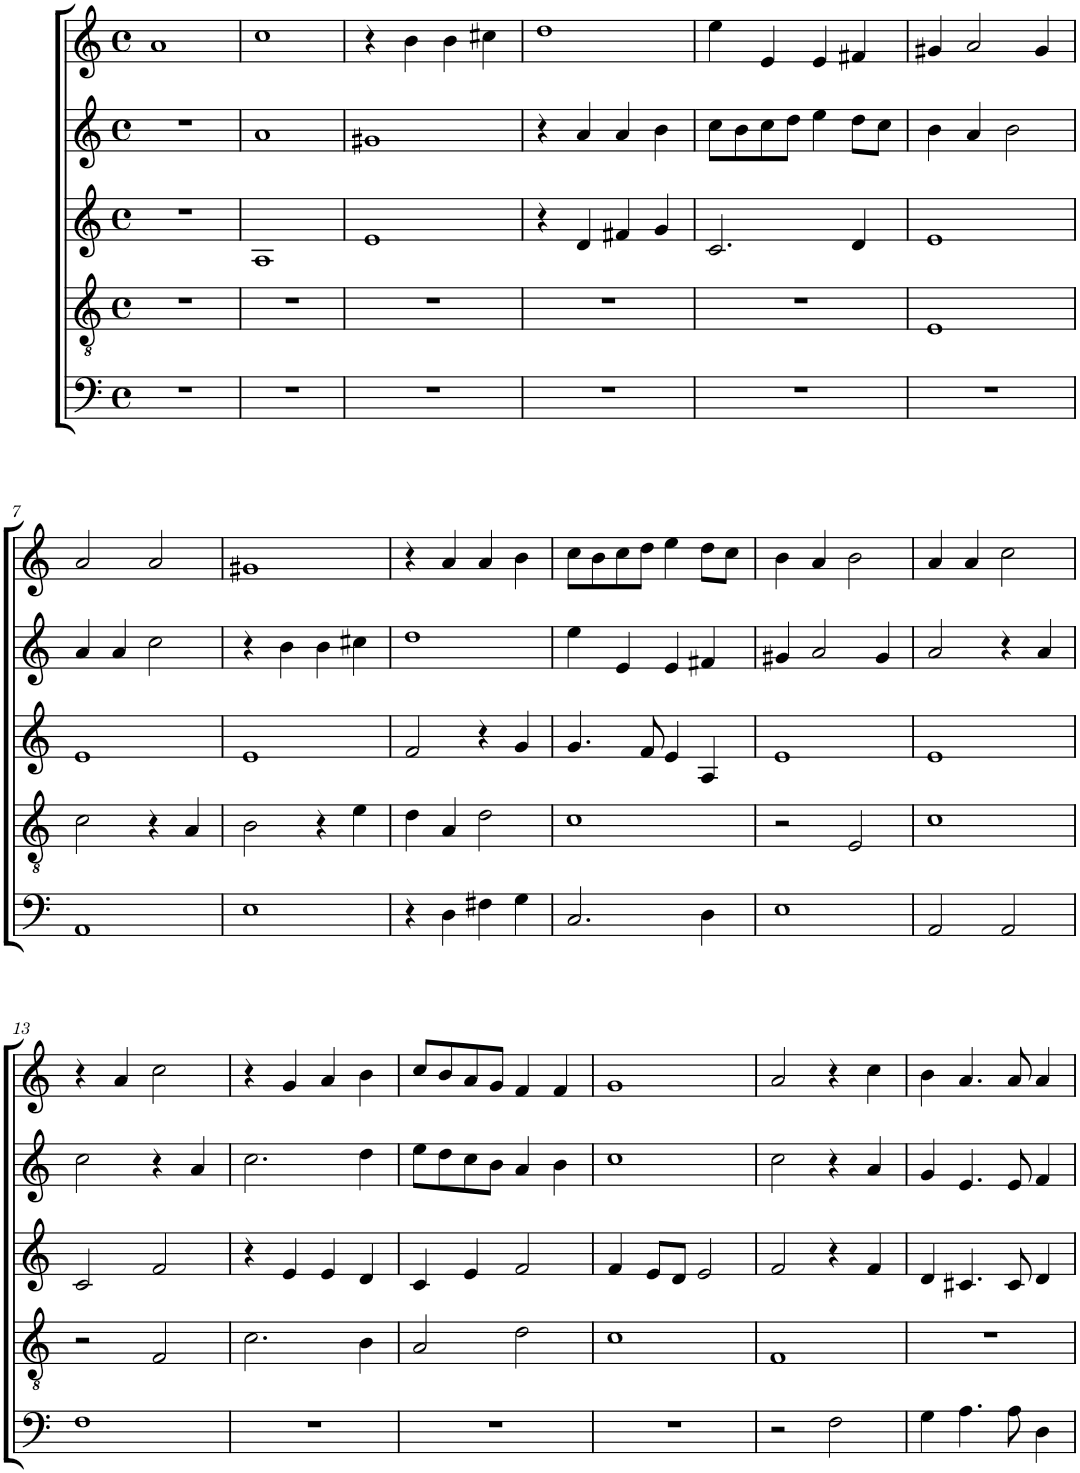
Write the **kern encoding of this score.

**kern	**kern	**kern	**kern	**kern
*part5	*part4	*part3	*part2	*part1
*staff5	*staff4	*staff3	*staff2	*staff1
*I"Piano	*I"Piano	*I"Piano	*I"Piano	*I"Piano
*I'Pno	*I'Pno	*I'Pno	*I'Pno	*I'Pno
*clefF4	*clefGv2	*clefG2	*clefG2	*clefG2
*k[]	*k[]	*k[]	*k[]	*k[]
*M4/4	*M4/4	*M4/4	*M4/4	*M4/4
*met(c)	*met(c)	*met(c)	*met(c)	*met(c)
=1	=1	=1	=1	=1
1r	1r	1r	1r	1a
=2	=2	=2	=2	=2
1r	1r	1A	1a	1cc
=3	=3	=3	=3	=3
1r	1r	1e	1g#X	4r
.	.	.	.	4b\
.	.	.	.	4b\
.	.	.	.	4cc#X\
=4	=4	=4	=4	=4
1r	1r	4r	4r	1dd
.	.	4d/	4a/	.
.	.	4f#X/	4a/	.
.	.	4g/	4b\	.
=5	=5	=5	=5	=5
1r	1r	2.c/	8cc\L	4ee\
.	.	.	8b\	.
.	.	.	8cc\	4e/
.	.	.	8dd\J	.
.	.	.	4ee\	4e/
.	.	4d/	8dd\L	4f#X/
.	.	.	8cc\J	.
=6	=6	=6	=6	=6
1r	1E	1e	4b\	4g#X/
.	.	.	4a/	2a/
.	.	.	2b\	.
.	.	.	.	4g#/
!!LO:LB:g=z
=7	=7	=7	=7	=7
1AA	2c\	1e	4a/	2a/
.	.	.	4a/	.
.	4r	.	2cc\	2a/
.	4A/	.	.	.
=8	=8	=8	=8	=8
1E	2B\	1e	4r	1g#X
.	.	.	4b\	.
.	4r	.	4b\	.
.	4e\	.	4cc#X\	.
=9	=9	=9	=9	=9
4r	4d\	2f/	1dd	4r
4D\	4A/	.	.	4a/
4F#X\	2d\	4r	.	4a/
4G\	.	4g/	.	4b\
=10	=10	=10	=10	=10
2.C/	1c	4.g/	4ee\	8cc\L
.	.	.	.	8b\
.	.	.	4e/	8cc\
.	.	8f/	.	8dd\J
.	.	4e/	4e/	4ee\
4D\	.	4A/	4f#X/	8dd\L
.	.	.	.	8cc\J
=11	=11	=11	=11	=11
1E	2r	1e	4g#X/	4b\
.	.	.	2a/	4a/
.	2E/	.	.	2b\
.	.	.	4g#/	.
=12	=12	=12	=12	=12
2AA/	1c	1e	2a/	4a/
.	.	.	.	4a/
2AA/	.	.	4r	2cc\
.	.	.	4a/	.
!!LO:LB:g=z
=13	=13	=13	=13	=13
1F	2r	2c/	2cc\	4r
.	.	.	.	4a/
.	2F/	2f/	4r	2cc\
.	.	.	4a/	.
=14	=14	=14	=14	=14
1r	2.c\	4r	2.cc\	4r
.	.	4e/	.	4g/
.	.	4e/	.	4a/
.	4B\	4d/	4dd\	4b\
=15	=15	=15	=15	=15
1r	2A/	4c/	8ee\L	8cc/L
.	.	.	8dd\	8b/
.	.	4e/	8cc\	8a/
.	.	.	8b\J	8g/J
.	2d\	2f/	4a/	4f/
.	.	.	4b\	4f/
=16	=16	=16	=16	=16
1r	1c	4f/	1cc	1g
.	.	8e/L	.	.
.	.	8d/J	.	.
.	.	2e/	.	.
=17	=17	=17	=17	=17
2r	1F	2f/	2cc\	2a/
2F\	.	4r	4r	4r
.	.	4f/	4a/	4cc\
=18	=18	=18	=18	=18
4G\	1r	4d/	4g/	4b\
4.A\	.	4.c#X/	4.e/	4.a/
8A\	.	8c#/	8e/	8a/
4D\	.	4d/	4f/	4a/
=	=	=	=	=
*-	*-	*-	*-	*-
